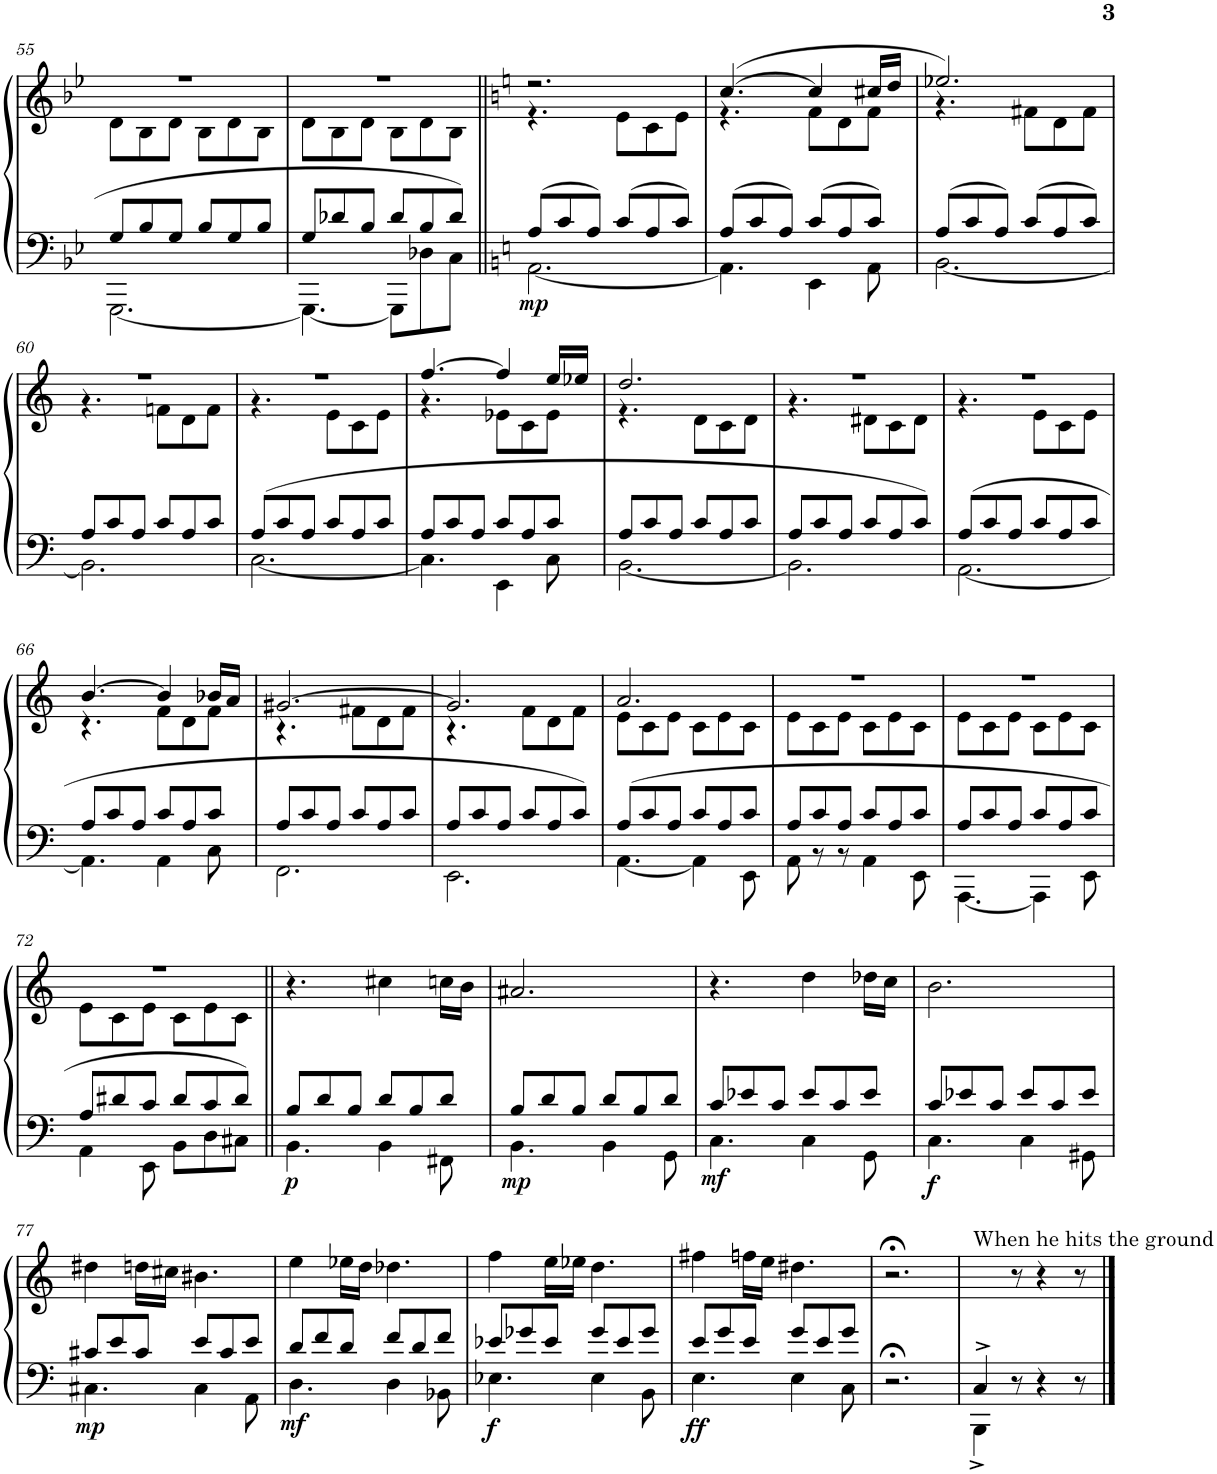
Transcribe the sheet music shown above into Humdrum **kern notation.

**kern	**kern	**dynam
*part1	*part1	*part1
*staff2	*staff1	*staff1/2
*I"Piano	*	*
*I'Pno.	*	*
!!LO:PB:g=z
*clefF4	*clefG2	*
*k[b-e-]	*k[b-e-]	*
*M6/8	*M6/8	*
=55	=55	=55
*^	*^	*
8G/L	[2.GGG\	2.r	8d\L	.
8B-/	.	.	8B-\	.
8G/J	.	.	8d\J	.
8B-/L	.	.	8B-\L	.
8G/	.	.	8d\	.
8B-/J	.	.	8B-\J	.
=56	=56	=56	=56	=56
8G/L	4.GGG\_	2.r	8d\L	.
8d-X/	.	.	8B-\	.
8B-/J	.	.	8d\J	.
8d-/L	8GGG\L]	.	8B-\L	.
8B-/	8D-X\	.	8d\	.
8d-/J	8C\J	.	8B-\J	.
=57||	=57||	=57||	=57||	=57||
*k[]	*	*k[]	*	*
!	!	!	!	!LO:DY:b=2
8A/L	[2.AA\	2.r	4.r	mp
8c/	.	.	.	.
8A/J	.	.	.	.
8c/L	.	.	8e\L	.
8A/	.	.	8c\	.
8c/J	.	.	8e\J	.
=58	=58	=58	=58	=58
8A/L	4.AA\]	(>[4.cc/	4.r	.
8c/	.	.	.	.
8A/J	.	.	.	.
8c/L	4EE\	4cc/]	8f\L	.
8A/	.	.	8d\	.
8c/J	8AA\	16cc#X/LL	8f\J	.
.	.	16dd/JJ	.	.
=59	=59	=59	=59	=59
8A/L	[2.BB\	2.ee-X/)	4.r	.
8c/	.	.	.	.
8A/J	.	.	.	.
8c/L	.	.	8f#X\L	.
8A/	.	.	8d\	.
8c/J	.	.	8f#\J	.
!!LO:LB:g=z	!!
=60	=60	=60	=60	=60
8A/L	2.BB\]	2.r	4.r	.
8c/	.	.	.	.
8A/J	.	.	.	.
8c/L	.	.	8fn\L	.
8A/	.	.	8d\	.
8c/J	.	.	8f\J	.
=61	=61	=61	=61	=61
8A/L	[2.C\	2.r	4.r	.
8c/	.	.	.	.
8A/J	.	.	.	.
8c/L	.	.	8e\L	.
8A/	.	.	8c\	.
8c/J	.	.	8e\J	.
=62	=62	=62	=62	=62
8A/L	4.C\]	[4.ff/	4.r	.
8c/	.	.	.	.
8A/J	.	.	.	.
8c/L	4EE\	4ff/]	8e-X\L	.
8A/	.	.	8c\	.
8c/J	8C\	16ee/LL	8e-\J	.
.	.	16ee-X/JJ	.	.
=63	=63	=63	=63	=63
8A/L	[2.BB\	2.dd/	4.r	.
8c/	.	.	.	.
8A/J	.	.	.	.
8c/L	.	.	8d\L	.
8A/	.	.	8c\	.
8c/J	.	.	8d\J	.
=64	=64	=64	=64	=64
8A/L	2.BB\]	2.r	4.r	.
8c/	.	.	.	.
8A/J	.	.	.	.
8c/L	.	.	8d#X\L	.
8A/	.	.	8c\	.
8c/J	.	.	8d#\J	.
=65	=65	=65	=65	=65
8A/L	[2.AA\	2.r	4.r	.
8c/	.	.	.	.
8A/J	.	.	.	.
8c/L	.	.	8e\L	.
8A/	.	.	8c\	.
8c/J	.	.	8e\J	.
!!LO:LB:g=z	!!
=66	=66	=66	=66	=66
8A/L	4.AA\]	[4.b/	4.r	.
8c/	.	.	.	.
8A/J	.	.	.	.
8c/L	4AA\	4b/]	8f\L	.
8A/	.	.	8d\	.
8c/J	8C\	16b-X/LL	8f\J	.
.	.	16a/JJ	.	.
=67	=67	=67	=67	=67
8A/L	2.FF\	[2.g#X/	4.r	.
8c/	.	.	.	.
8A/J	.	.	.	.
8c/L	.	.	8f#X\L	.
8A/	.	.	8d\	.
8c/J	.	.	8f#\J	.
=68	=68	=68	=68	=68
8A/L	2.EE\	2.g#/]	4.r	.
8c/	.	.	.	.
8A/J	.	.	.	.
8c/L	.	.	8f\L	.
8A/	.	.	8d\	.
8c/J	.	.	8f\J	.
=69	=69	=69	=69	=69
8A/L	[4.AA\	2.a/	8e\L	.
8c/	.	.	8c\	.
8A/J	.	.	8e\J	.
8c/L	4AA\]	.	8c\L	.
8A/	.	.	8e\	.
8c/J	8EE\	.	8c\J	.
=70	=70	=70	=70	=70
8A/L	8AA\	2.r	8e\L	.
8c/	8r	.	8c\	.
8A/J	8r	.	8e\J	.
8c/L	4AA\	.	8c\L	.
8A/	.	.	8e\	.
8c/J	8EE\	.	8c\J	.
=71	=71	=71	=71	=71
8A/L	[4.AAA\	2.r	8e\L	.
8c/	.	.	8c\	.
8A/J	.	.	8e\J	.
8c/L	4AAA\]	.	8c\L	.
8A/	.	.	8e\	.
8c/J	8EE\	.	8c\J	.
!!LO:LB:g=z	!!
=72	=72	=72	=72	=72
8A/L	4AA\	2.r	8e\L	.
8d#X/	.	.	8c\	.
8c/J	8EE\	.	8e\J	.
8d#/L	8BB\L	.	8c\L	.
8c/	8D\	.	8e\	.
8d#/J	8C#X\J	.	8c\J	.
=73||	=73||	=73||	=73||	=73||
!	!	!	!	!LO:DY:b=2
*	*	*v	*v	*
8B/L	4.BB\	4.r	p
8d/	.	.	.
8B/J	.	.	.
8d/L	4BB\	4cc#X\	.
8B/	.	.	.
8d/J	8FF#X\	16ccn\LL	.
.	.	16b\JJ	.
=74	=74	=74	=74
!	!	!	!LO:DY:b=2
8B/L	4.BB\	2.a#X/	mp
8d/	.	.	.
8B/J	.	.	.
8d/L	4BB\	.	.
8B/	.	.	.
8d/J	8GG\	.	.
=75	=75	=75	=75
!	!	!	!LO:DY:b=2
8c/L	4.C\	4.r	mf
8e-X/	.	.	.
8c/J	.	.	.
8e-/L	4C\	4dd\	.
8c/	.	.	.
8e-/J	8GG\	16dd-X\LL	.
.	.	16cc\JJ	.
=76	=76	=76	=76
!	!	!	!LO:DY:b=2
8c/L	4.C\	2.b\	f
8e-X/	.	.	.
8c/J	.	.	.
8e-/L	4C\	.	.
8c/	.	.	.
8e-/J	8GG#X\	.	.
!!LO:LB:g=z
=77	=77	=77	=77
!	!	!	!LO:DY:b=2
8c#X/L	4.C#X\	4dd#X\	mp
8e/	.	.	.
8c#/J	.	16ddn\LL	.
.	.	16cc#X\JJ	.
8e/L	4C#\	4.b#X\	.
8c#/	.	.	.
8e/J	8AA\	.	.
=78	=78	=78	=78
!	!	!	!LO:DY:b=2
8d/L	4.D\	4ee\	mf
8f/	.	.	.
8d/J	.	16ee-X\LL	.
.	.	16dd\JJ	.
8f/L	4D\	4.dd-X\	.
8d/	.	.	.
8f/J	8BB-X\	.	.
=79	=79	=79	=79
!	!	!	!LO:DY:b=2
8e-X/L	4.E-X\	4ff\	f
8g-X/	.	.	.
8e-/J	.	16ee\LL	.
.	.	16ee-X\JJ	.
8g-/L	4E-\	4.dd\	.
8e-/	.	.	.
8g-/J	8BB\	.	.
=80	=80	=80	=80
!	!	!	!LO:DY:b=2
8e/L	4.E\	4ff#X\	ff
8g/	.	.	.
8e/J	.	16ffn\LL	.
.	.	16ee\JJ	.
8g/L	4E\	4.dd#X\	.
8e/	.	.	.
8g/J	8C\	.	.
*v	*v	*	*
=81	=81	=81
2.r;<	2.r;<	.
=82	=82	=82
*^	*	*
!	!	!LO:TX:a:t=When he hits the ground	!
4C^>/	4BBB^<\	4ryy	.
2ryy	8r	8r	.
.	4r	4r	.
.	8r	8r	.
*v	*v	*	*
==	==	==
*-	*-	*-
